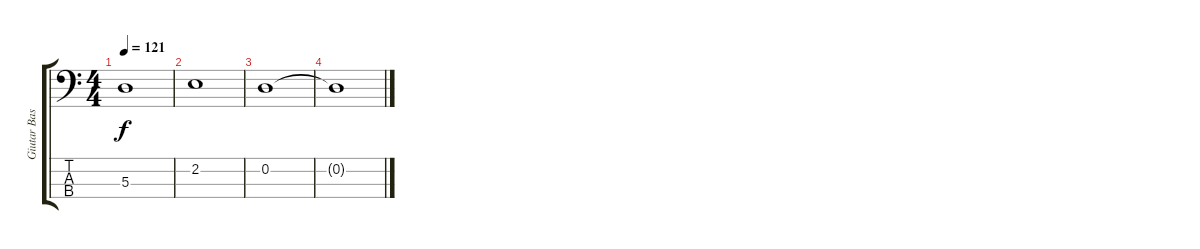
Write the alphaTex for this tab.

\track ("Giutar Bass" "Giutar Bas") {instrument electricbassfinger}
\staff {score tabs}
\tuning (G2 D2 A1 E1) {hide}
\ts (4 4)
\tempo 121
\clef f4
\ks c
5.3.1{dy f} |
2.2.1 |
0.2.1 |
0.2{t}.1
